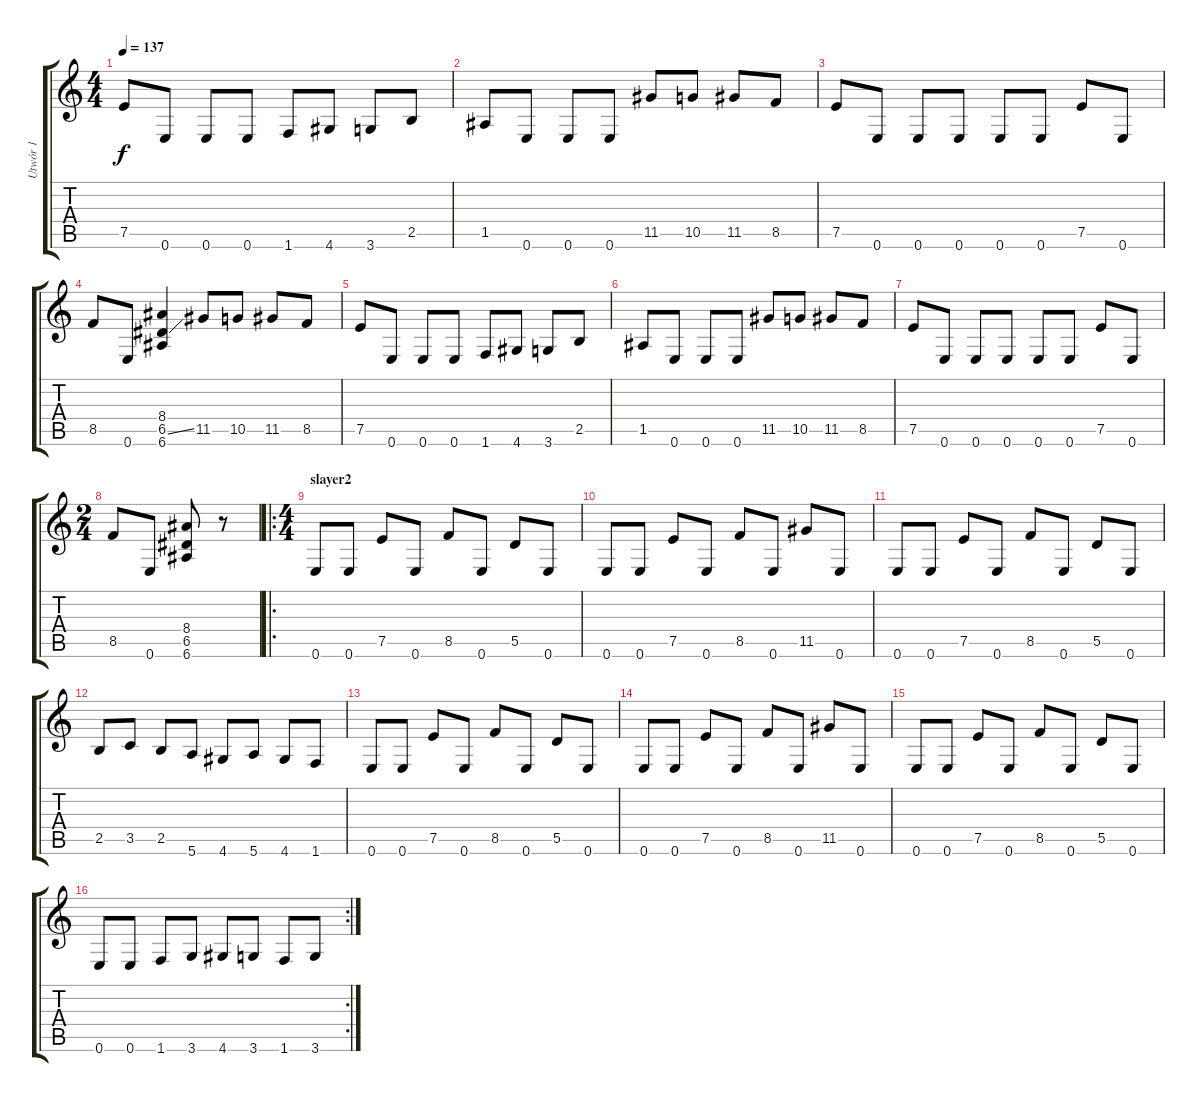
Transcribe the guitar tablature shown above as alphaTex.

\track ("Utwór 1" "Utwór 1") {instrument acousticguitarnylon}
\staff {score tabs}
\tuning (E4 B3 G3 D3 A2 E2) {hide}
\ts (4 4)
\tempo 137
\clef g2
\ks c
7.5.8{dy f} 0.6.8 0.6.8 0.6.8 1.6.8 4.6.8 3.6.8 2.5.8 |
1.5.8 0.6.8 0.6.8 0.6.8 11.5.8 10.5.8 11.5.8 8.5.8 |
7.5.8 0.6.8 0.6.8 0.6.8 0.6.8 0.6.8 7.5.8 0.6.8 |
8.5.8 0.6.8 (8.4 6.5{ss} 6.6).4 11.5.8 10.5.8 11.5.8 8.5.8 |
7.5.8 0.6.8 0.6.8 0.6.8 1.6.8 4.6.8 3.6.8 2.5.8 |
1.5.8 0.6.8 0.6.8 0.6.8 11.5.8 10.5.8 11.5.8 8.5.8 |
7.5.8 0.6.8 0.6.8 0.6.8 0.6.8 0.6.8 7.5.8 0.6.8 |
\ts (2 4)
8.5.8 0.6.8 (8.4 6.5 6.6).8 r.8 |
\ro
\ts (4 4)
\section ("" "slayer2")
0.6.8 0.6.8 7.5.8 0.6.8 8.5.8 0.6.8 5.5.8 0.6.8 |
0.6.8 0.6.8 7.5.8 0.6.8 8.5.8 0.6.8 11.5.8 0.6.8 |
0.6.8 0.6.8 7.5.8 0.6.8 8.5.8 0.6.8 5.5.8 0.6.8 |
2.5.8 3.5.8 2.5.8 5.6.8 4.6.8 5.6.8 4.6.8 1.6.8 |
0.6.8 0.6.8 7.5.8 0.6.8 8.5.8 0.6.8 5.5.8 0.6.8 |
0.6.8 0.6.8 7.5.8 0.6.8 8.5.8 0.6.8 11.5.8 0.6.8 |
0.6.8 0.6.8 7.5.8 0.6.8 8.5.8 0.6.8 5.5.8 0.6.8 |
\rc 2
0.6.8 0.6.8 1.6.8 3.6.8 4.6.8 3.6.8 1.6.8 3.6.8
